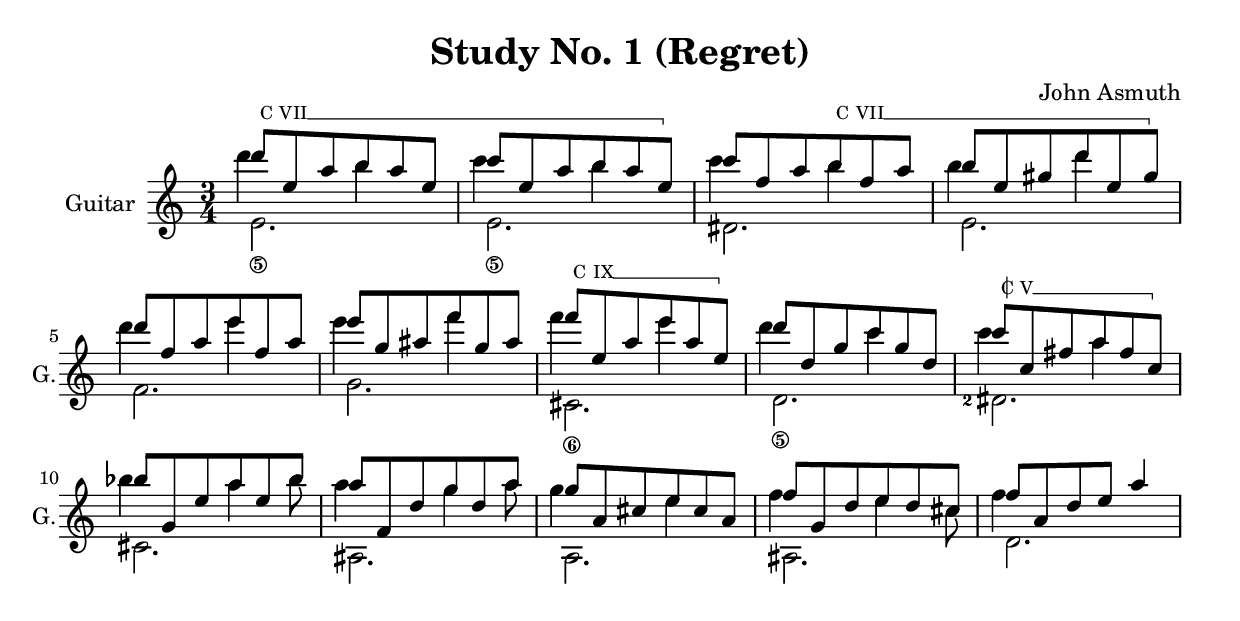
\version "2.18.2"
\header {
  title = "Study No. 1 (Regret)"
  composer = "John Asmuth"
  
}

\include "bbarred.ly"
#(define RH rightHandFinger)

\score {
<<
\new Staff \with {
  instrumentName = #"Guitar"
  shortInstrumentName = #"G."
} {
  {
    \time 3/4
    \clef "treble"
   
    <<
      \new Voice { \voiceOne
        
        \set fingeringOrientations = #'(left)
        
        \fbarre #"VII" { d'''8 e'' a'' b'' a'' e'' | c'''8 e'' a'' b'' a'' e'' } |
        c'''8 f'' a'' \fbarre #"VII" { b'' f'' a'' | b''8 e'' gis'' d''' e'' gis'' } |
        d'''8 f'' a'' e''' f'' a'' | e'''8 g'' ais'' f''' g'' ais'' |
        \fbarre #"IX" { f'''8 e'' a'' e''' a'' e'' } | d'''8 d'' g'' c''' g'' d'' |
        \bbarre #"V" {c'''8 c'' fis'' a'' fis'' c'' } | bes'' g' e'' a'' e'' bes'' |
        a''8 f' d'' g'' d'' a'' | g'' a' cis'' e'' cis'' a' |
        f'' g' d'' e'' d'' cis'' |f''8 a' d'' e'' a''4 |
      }
      \new Voice { \voiceTwo
        \set fingeringOrientations = #'(left)
        \set stringNumberOrientations = #'(down)
        e'2.\5 | e'\5 |
        dis' | e' |
        f' | g' |
        cis'\6 | d'\5 |
        <dis'-2> | cis' |
        ais | a |
        ais | d' |
        
      }
      \new Voice { \voiceThree
        \set fingeringOrientations = #'(left)
        
        
      }
      \new Voice { \voiceFour
        \set fingeringOrientations = #'(left)
        d'''4 s8 b''4 s8 | c'''4 s8 b''4 s8 |
        c'''4 s8 b''4 s8 | b''4 s8 d'''4 s8 |
        d'''4 s8 e'''4 s8 | e'''4 s8 f'''4 s8 |
        f'''4 s8 e'''4 s8 | d'''4 s8 c'''4 s8 |
        c'''4 s8 a''4 s8 | bes''4 s8 a''4 bes''8 |
        a''4 s8 g''4 a''8 | g''4 s8 e''4 s8 |
        f''4 s8 e''4 cis''8 | f''4 s2|
      }
    >>
    
  }
}
>>

}